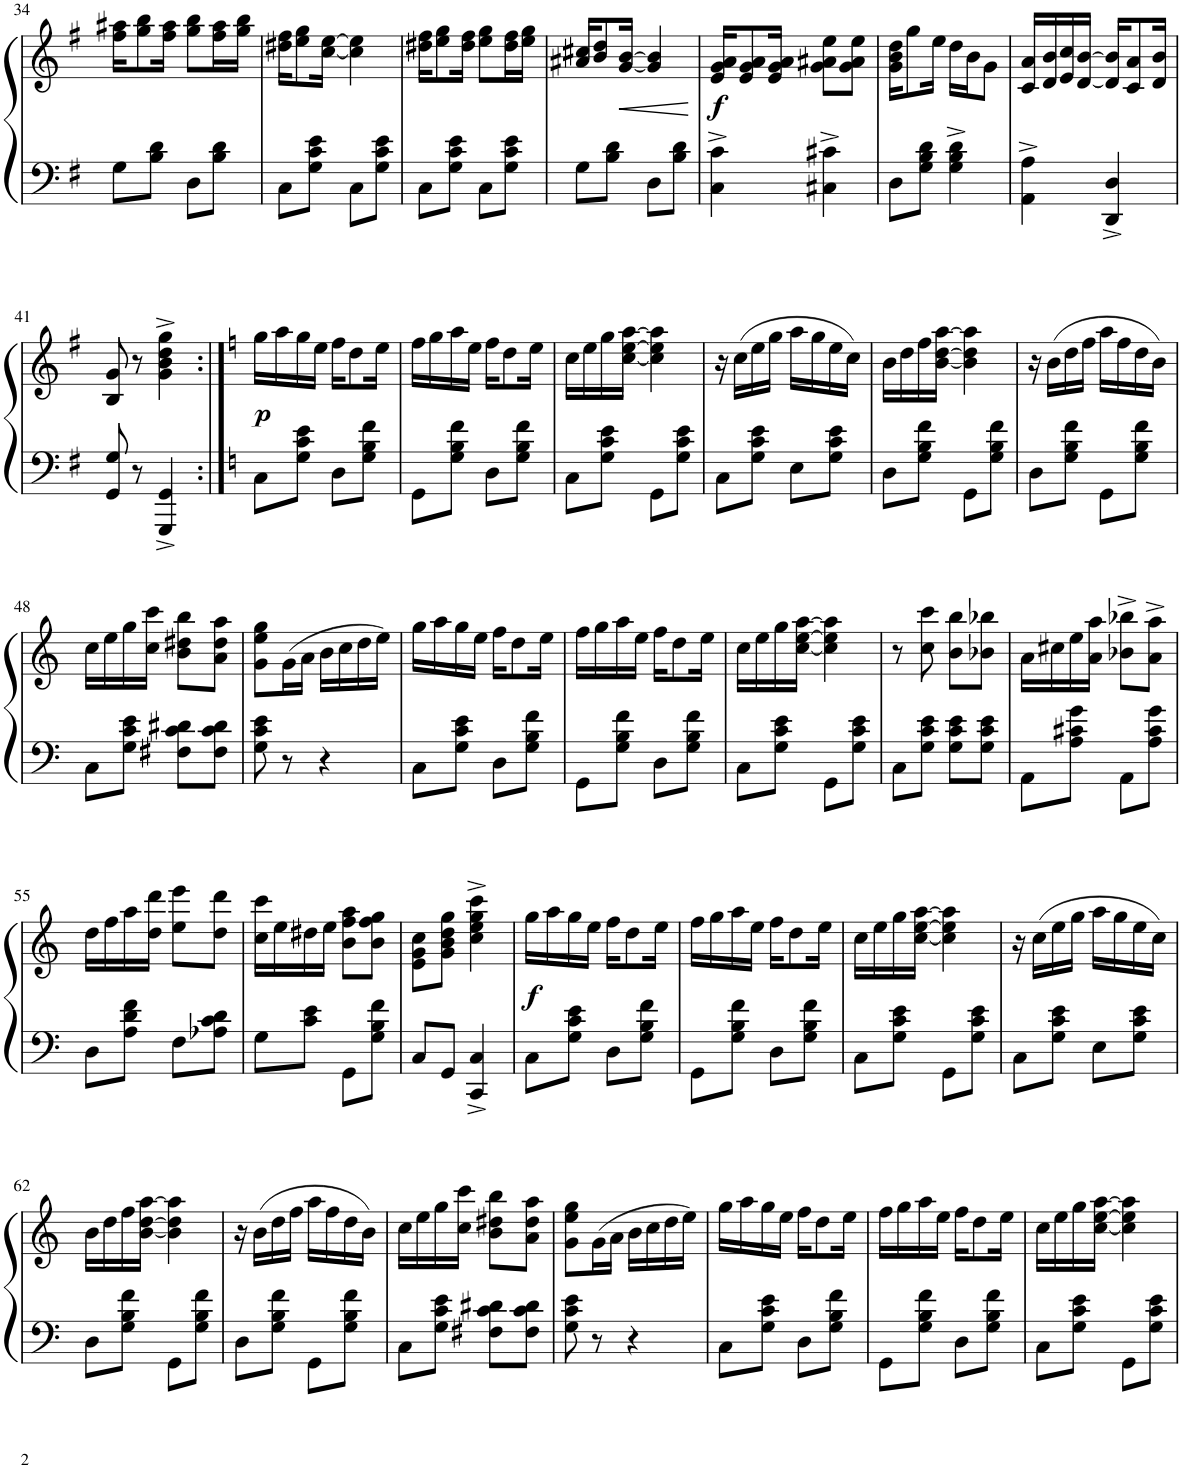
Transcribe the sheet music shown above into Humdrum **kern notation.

**kern	**kern	**dynam
*part1	*part1	*part1
*staff2	*staff1	*staff1/2
*I"Piano	*	*
*I'Pno.	*	*
!!LO:PB:g=z
*clefF4	*clefG2	*
*k[f#]	*k[f#]	*
*M2/4	*M2/4	*
=34	=34	=34
8G\L	16ff#\ 16aa#X\KL	.
.	8gg\ 8bb\	.
8B\ 8d\J	.	.
.	16ff#\ 16aa#\Jk	.
8D\L	8gg\ 8bb\L	.
8B\ 8d\J	16ff#\ 16aa#\L	.
.	16gg\ 16bb\JJ	.
=35	=35	=35
8C\L	16dd#X\ 16ff#\KL	.
.	8ee\ 8gg\	.
8G\ 8c\ 8e\J	.	.
.	[16cc\ [16ee\Jk	.
8C\L	4cc\] 4ee\]	.
8G\ 8c\ 8e\J	.	.
=36	=36	=36
8C\L	16dd#X\ 16ff#\KL	.
.	8ee\ 8gg\	.
8G\ 8c\ 8e\J	.	.
.	16dd#\ 16ff#\Jk	.
8C\L	8ee\ 8gg\L	.
8G\ 8c\ 8e\J	16dd#\ 16ff#\L	.
.	16ee\ 16gg\JJ	.
=37	=37	=37
8G\L	16a#X/ 16cc#X/KL	.
.	8b/ 8dd/	.
8B\ 8d\J	.	.
!	!	!LO:HP:b
.	[16g/ [16b/Jk	<
8D\L	4g/] 4b/]	.
8B\ 8d\J	.	.
.	.	[
=38	=38	=38
!	!	!LO:DY:b
4C\^> 4c\^>	16e/ 16g/ 16a/KL	f
.	8e/ 8g/ 8a/	.
.	16e/ 16g/ 16a/Jk	.
4C#X\^> 4c#X\^>	8g\ 8a#X\ 8ee\L	.
.	8g\ 8a#\ 8ee\J	.
=39	=39	=39
8D\L	16g\ 16b\ 16dd\KL	.
.	8gg\	.
8G\ 8B\ 8d\J	.	.
.	16ee\Jk	.
4G\^> 4B\^> 4d\^>	16dd\LL	.
.	16b\J	.
.	8g\J	.
=40	=40	=40
4AA\^> 4A\^>	16c/ 16a/LL	.
.	16d/ 16b/	.
.	16e/ 16cc/	.
.	[16d/ [16b/JJ	.
4DD/^< 4D/^<	16d/] 16b/]KL	.
.	8c/ 8a/	.
.	16d/ 16b/Jk	.
!!LO:LB:g=z
=41	=41	=41
8GG/ 8G/	8B/ 8g/	.
8r	8r	.
4GGG/^< 4GG/^<	4g\^> 4b\^> 4dd\^> 4gg\^>	.
=42:|!	=42:|!	=42:|!
*k[]	*k[]	*
!	!	!LO:DY:b
8C\L	16gg\LL	p
.	16aa\	.
8G\ 8c\ 8e\J	16gg\	.
.	16ee\JJ	.
8D\L	16ff\KL	.
.	8dd\	.
8G\ 8B\ 8f\J	.	.
.	16ee\Jk	.
=43	=43	=43
8GG\L	16ff\LL	.
.	16gg\	.
8G\ 8B\ 8f\J	16aa\	.
.	16ee\JJ	.
8D\L	16ff\KL	.
.	8dd\	.
8G\ 8B\ 8f\J	.	.
.	16ee\Jk	.
=44	=44	=44
8C\L	16cc\LL	.
.	16ee\	.
8G\ 8c\ 8e\J	16gg\	.
.	[16cc\ [16ee\ [16aa\JJ	.
8GG\L	4cc\] 4ee\] 4aa\]	.
8G\ 8c\ 8e\J	.	.
=45	=45	=45
8C\L	16r	.
.	(16cc\LL	.
8G\ 8c\ 8e\J	16ee\	.
.	16gg\JJ	.
8E\L	16aa\LL	.
.	16gg\	.
8G\ 8c\ 8e\J	16ee\	.
.	16cc\JJ)	.
=46	=46	=46
8D\L	16b\LL	.
.	16dd\	.
8G\ 8B\ 8f\J	16ff\	.
.	[16b\ [16dd\ [16aa\JJ	.
8GG\L	4b\] 4dd\] 4aa\]	.
8G\ 8B\ 8f\J	.	.
=47	=47	=47
8D\L	16r	.
.	(16b\LL	.
8G\ 8B\ 8f\J	16dd\	.
.	16ff\JJ	.
8GG\L	16aa\LL	.
.	16ff\	.
8G\ 8B\ 8f\J	16dd\	.
.	16b\JJ)	.
!!LO:LB:g=z
=48	=48	=48
8C\L	16cc\LL	.
.	16ee\	.
8G\ 8c\ 8e\J	16gg\	.
.	16cc\ 16ccc\JJ	.
8F#X\ 8c\ 8d#X\L	8b\ 8dd#X\ 8bb\L	.
8F#\ 8c\ 8d#\J	8a\ 8dd#\ 8aa\J	.
=49	=49	=49
8G\ 8c\ 8e\	8g\ 8ee\ 8gg\L	.
8r	(16g\L	.
.	16a\JJ	.
4r	16b\LL	.
.	16cc\	.
.	16dd\	.
.	16ee\JJ)	.
=50	=50	=50
8C\L	16gg\LL	.
.	16aa\	.
8G\ 8c\ 8e\J	16gg\	.
.	16ee\JJ	.
8D\L	16ff\KL	.
.	8dd\	.
8G\ 8B\ 8f\J	.	.
.	16ee\Jk	.
=51	=51	=51
8GG\L	16ff\LL	.
.	16gg\	.
8G\ 8B\ 8f\J	16aa\	.
.	16ee\JJ	.
8D\L	16ff\KL	.
.	8dd\	.
8G\ 8B\ 8f\J	.	.
.	16ee\Jk	.
=52	=52	=52
8C\L	16cc\LL	.
.	16ee\	.
8G\ 8c\ 8e\J	16gg\	.
.	[16cc\ [16ee\ [16aa\JJ	.
8GG\L	4cc\] 4ee\] 4aa\]	.
8G\ 8c\ 8e\J	.	.
=53	=53	=53
8C\L	8r	.
8G\ 8c\ 8e\J	8cc\ 8ccc\	.
8G\ 8c\ 8e\L	8b\ 8bb\L	.
8G\ 8c\ 8e\J	8b-X\ 8bb-X\J	.
=54	=54	=54
8AA\L	16a\LL	.
.	16cc#X\	.
8A\ 8c#X\ 8g\J	16ee\	.
.	16a\ 16aa\JJ	.
8AA\L	8b-X\^> 8bb-X\^>L	.
8A\ 8c#\ 8g\J	8a\^> 8aa\^>J	.
!!LO:LB:g=z
=55	=55	=55
8D\L	16dd\LL	.
.	16ff\	.
8A\ 8d\ 8f\J	16aa\	.
.	16dd\ 16ddd\JJ	.
8F\L	8ee\ 8eee\L	.
8A-X\ 8c\ 8d\J	8dd\ 8ddd\J	.
=56	=56	=56
8G\L	16cc\ 16ccc\LL	.
.	16ee\	.
8c\ 8e\J	16dd#X\	.
.	16ee\JJ	.
8GG\L	8b\ 8ff\ 8aa\L	.
8G\ 8B\ 8f\J	8b\ 8ff\ 8gg\J	.
=57	=57	=57
8C/L	8e\ 8g\ 8cc\L	.
8GG/J	8g\ 8b\ 8dd\ 8gg\J	.
4CC/^< 4C/^<	4cc\^> 4ee\^> 4gg\^> 4ccc\^>	.
=58	=58	=58
!	!	!LO:DY:b
8C\L	16gg\LL	f
.	16aa\	.
8G\ 8c\ 8e\J	16gg\	.
.	16ee\JJ	.
8D\L	16ff\KL	.
.	8dd\	.
8G\ 8B\ 8f\J	.	.
.	16ee\Jk	.
=59	=59	=59
8GG\L	16ff\LL	.
.	16gg\	.
8G\ 8B\ 8f\J	16aa\	.
.	16ee\JJ	.
8D\L	16ff\KL	.
.	8dd\	.
8G\ 8B\ 8f\J	.	.
.	16ee\Jk	.
=60	=60	=60
8C\L	16cc\LL	.
.	16ee\	.
8G\ 8c\ 8e\J	16gg\	.
.	[16cc\ [16ee\ [16aa\JJ	.
8GG\L	4cc\] 4ee\] 4aa\]	.
8G\ 8c\ 8e\J	.	.
=61	=61	=61
8C\L	16r	.
.	(16cc\LL	.
8G\ 8c\ 8e\J	16ee\	.
.	16gg\JJ	.
8E\L	16aa\LL	.
.	16gg\	.
8G\ 8c\ 8e\J	16ee\	.
.	16cc\JJ)	.
!!LO:LB:g=z
=62	=62	=62
8D\L	16b\LL	.
.	16dd\	.
8G\ 8B\ 8f\J	16ff\	.
.	[16b\ [16dd\ [16aa\JJ	.
8GG\L	4b\] 4dd\] 4aa\]	.
8G\ 8B\ 8f\J	.	.
=63	=63	=63
8D\L	16r	.
.	(16b\LL	.
8G\ 8B\ 8f\J	16dd\	.
.	16ff\JJ	.
8GG\L	16aa\LL	.
.	16ff\	.
8G\ 8B\ 8f\J	16dd\	.
.	16b\JJ)	.
=64	=64	=64
8C\L	16cc\LL	.
.	16ee\	.
8G\ 8c\ 8e\J	16gg\	.
.	16cc\ 16ccc\JJ	.
8F#X\ 8c\ 8d#X\L	8b\ 8dd#X\ 8bb\L	.
8F#\ 8c\ 8d#\J	8a\ 8dd#\ 8aa\J	.
=65	=65	=65
8G\ 8c\ 8e\	8g\ 8ee\ 8gg\L	.
8r	(16g\L	.
.	16a\JJ	.
4r	16b\LL	.
.	16cc\	.
.	16dd\	.
.	16ee\JJ)	.
=66	=66	=66
8C\L	16gg\LL	.
.	16aa\	.
8G\ 8c\ 8e\J	16gg\	.
.	16ee\JJ	.
8D\L	16ff\KL	.
.	8dd\	.
8G\ 8B\ 8f\J	.	.
.	16ee\Jk	.
=67	=67	=67
8GG\L	16ff\LL	.
.	16gg\	.
8G\ 8B\ 8f\J	16aa\	.
.	16ee\JJ	.
8D\L	16ff\KL	.
.	8dd\	.
8G\ 8B\ 8f\J	.	.
.	16ee\Jk	.
=68	=68	=68
8C\L	16cc\LL	.
.	16ee\	.
8G\ 8c\ 8e\J	16gg\	.
.	[16cc\ [16ee\ [16aa\JJ	.
8GG\L	4cc\] 4ee\] 4aa\]	.
8G\ 8c\ 8e\J	.	.
=	=	=
*-	*-	*-
